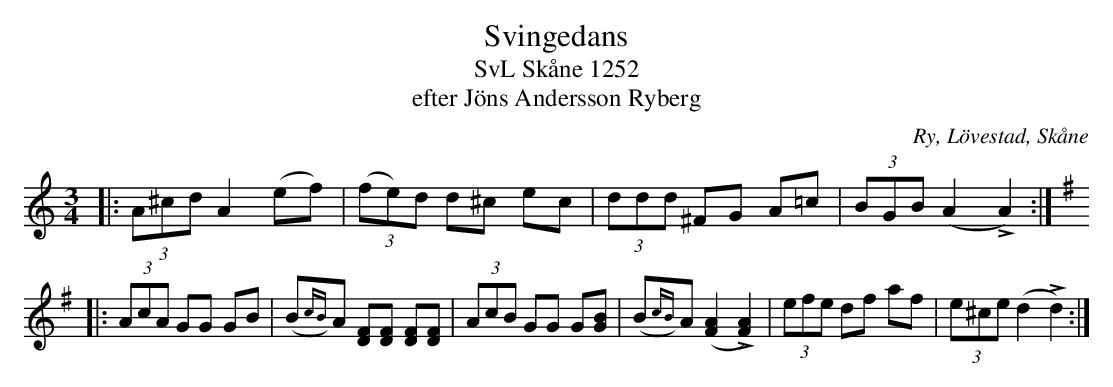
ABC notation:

X:1
T:Svingedans
T:SvL Skåne 1252
T:efter Jöns Andersson Ryberg
O:Ry, Lövestad, Skåne
M:3/4
L:1/8
K:Am
|: (3A^cd A2 (ef) | (3(fe)d d^c ec | (3ddd ^FG A=c | (3BGB (A2 LA2) :|
[K:Em]|: (3AcA GG GB | (B{cB})A [FD][FD] [FD][FD] | (3AcB GG G[BG] | (B{cB})A ([A2F2] L[A2F2]) | (3efe df af | (3e^ce (d2 Ld2) :|
